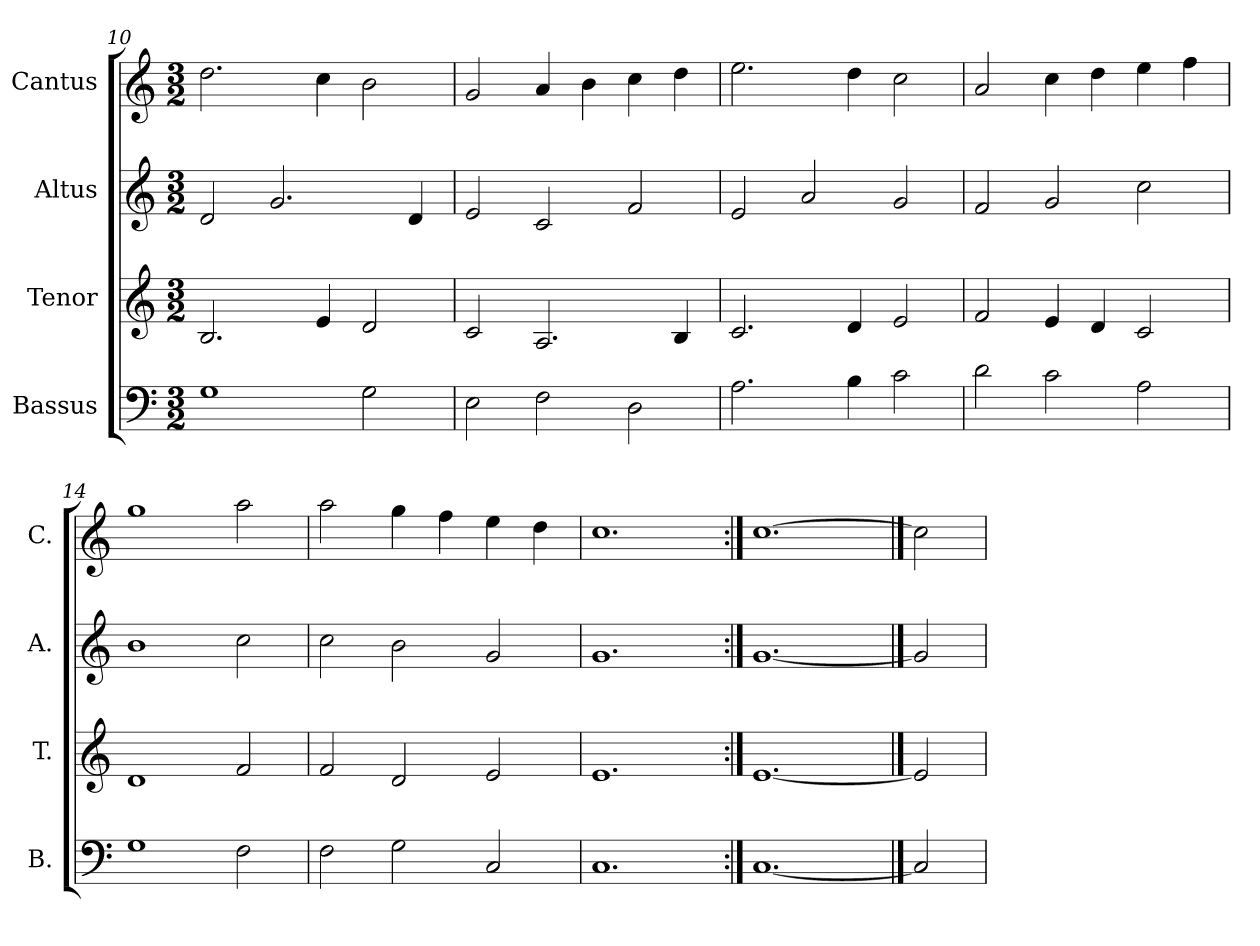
**kern	**kern	**kern	**kern
*part4	*part3	*part2	*part1
*staff4	*staff3	*staff2	*staff1
*I"Bassus	*I"Tenor	*I"Altus	*I"Cantus
*I'B.	*I'T.	*I'A.	*I'C.
*clefF4	*clefG2	*clefG2	*clefG2
*k[]	*k[]	*k[]	*k[]
*M3/2	*M3/2	*M3/2	*M3/2
=10	=10	=10	=10
1G	2.B/	2d/	2.dd\
.	.	2.g/	.
.	4e/	.	4cc\
2G\	2d/	.	2b\
.	.	4d/	.
=11	=11	=11	=11
2E\	2c/	2e/	2g/
2F\	2.A/	2c/	4a/
.	.	.	4b\
2D\	.	2f/	4cc\
.	4B/	.	4dd\
=12	=12	=12	=12
2.A\	2.c/	2e/	2.ee\
.	.	2a/	.
4B\	4d/	.	4dd\
2c\	2e/	2g/	2cc\
=13	=13	=13	=13
2d\	2f/	2f/	2a/
2c\	4e/	2g/	4cc\
.	4d/	.	4dd\
2A\	2c/	2cc\	4ee\
.	.	.	4ff\
=14	=14	=14	=14
1G	1d	1b	1gg
2F\	2f/	2cc\	2aa\
=15	=15	=15	=15
2F\	2f/	2cc\	2aa\
2G\	2d/	2b\	4gg\
.	.	.	4ff\
2C/	2e/	2g/	4ee\
.	.	.	4dd\
=16	=16	=16	=16
1.C	1.e	1.g	1.cc
=17:|!	=17:|!	=17:|!	=17:|!
[1.C	[1.e	[1.g	[1.cc
==18	==18	==18	==18
2C]	2e]	2g]	2cc]
=	=	=	=
*-	*-	*-	*-
